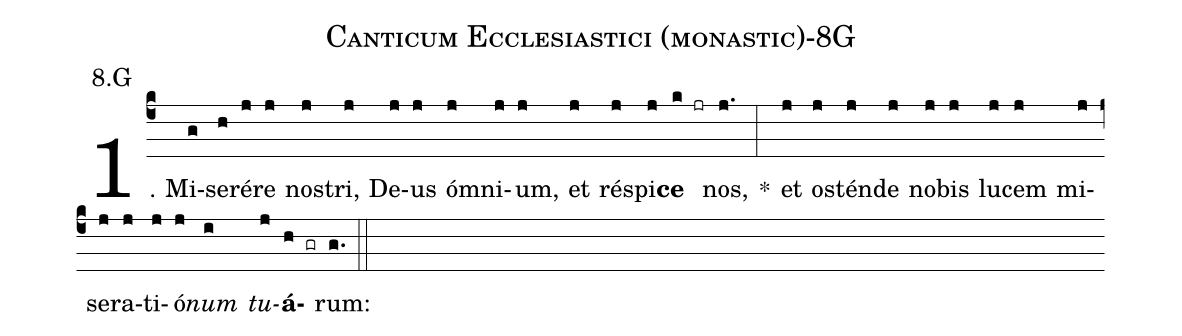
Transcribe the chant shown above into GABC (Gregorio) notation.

name: Canticum Ecclesiastici (monastic)-8G;
annotation: 8.G;
%%
(c4)1. Mi(g)se(h)ré(j)re(j) nos(j)tri,(j) De(j)us(j) óm(j)ni(j)um,(j) et(j) ré(j)spi(j)<b>ce</b>(k jr) nos,(j.) *(:) et(j) os(j)tén(j)de(j) no(j)bis(j) lu(j)cem(j) mi(j)se(j)ra(j)ti(j)ó(j)<i>num</i>(i) <i>tu</i>(j)<b>á</b>(h gr)rum:(g.) (::)
